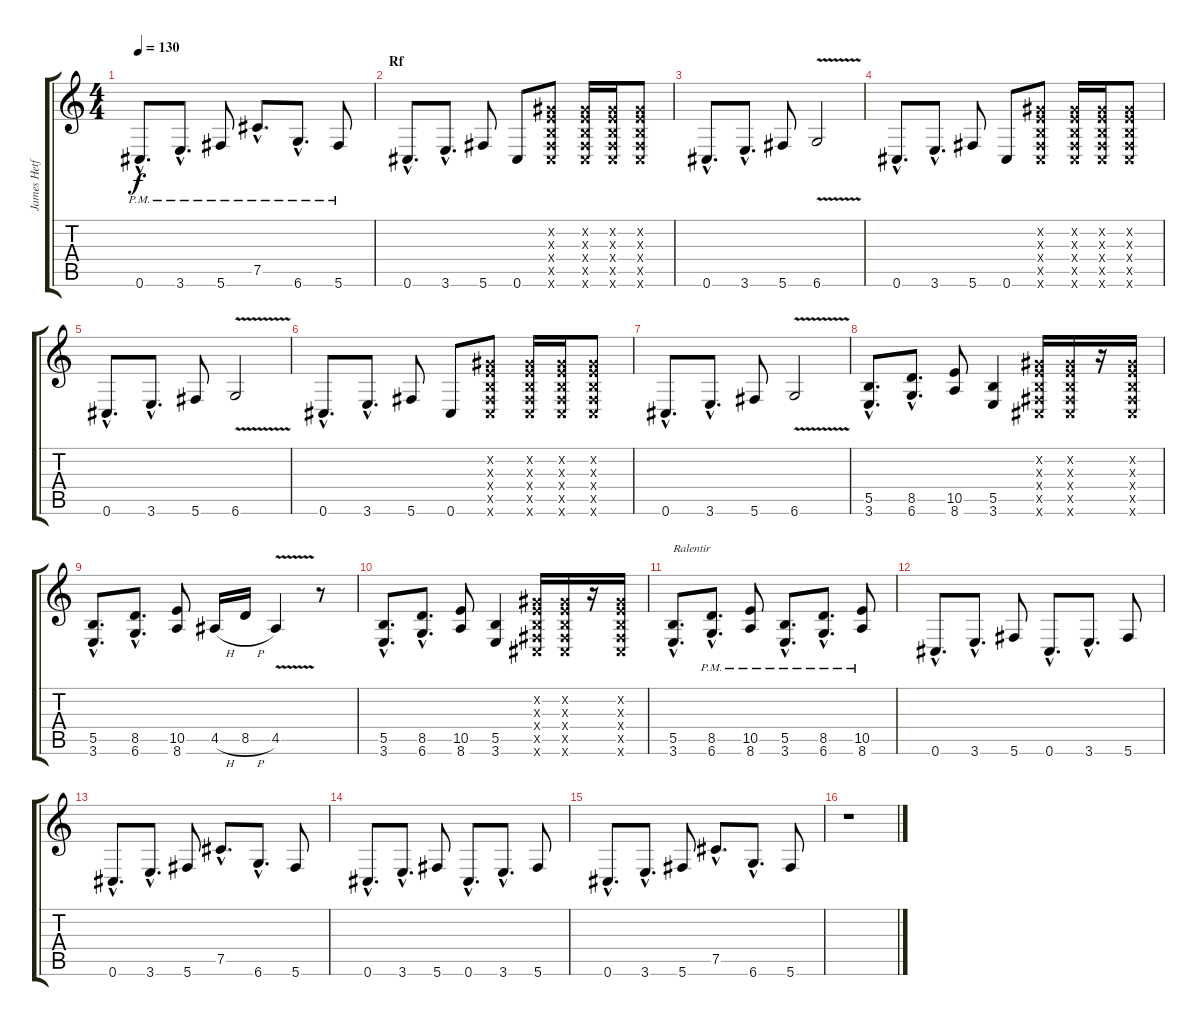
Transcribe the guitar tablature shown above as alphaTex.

\track ("James Hetfield" "James Hetf") {instrument distortionguitar}
\staff {score tabs}
\tuning (Db4 Ab3 E3 B2 Gb2 Db2) {hide}
\ts (4 4)
\tempo 130
\clef g2
\ks c
0.6{hac pm}.8{d dy f} 3.6{hac pm}.8{d} 5.6{pm}.8 7.5{hac pm}.8{d} 6.6{hac pm}.8{d} 5.6{pm}.8 |
\section ("" "Rf")
0.6{hac}.8{d} 3.6{hac}.8{d} 5.6.8 0.6.8 (0.2{x} 0.3{x} 0.4{x} 0.5{x} 0.6{x}).8 (0.2{x} 0.3{x} 0.4{x} 0.5{x} 0.6{x}).16 (0.2{x} 0.3{x} 0.4{x} 0.5{x} 0.6{x}).16 (0.2{x} 0.3{x} 0.4{x} 0.5{x} 0.6{x}).8 |
0.6{hac}.8{d} 3.6{hac}.8{d} 5.6.8 6.6{v}.2 |
0.6{hac}.8{d} 3.6{hac}.8{d} 5.6.8 0.6.8 (0.2{x} 0.3{x} 0.4{x} 0.5{x} 0.6{x}).8 (0.2{x} 0.3{x} 0.4{x} 0.5{x} 0.6{x}).16 (0.2{x} 0.3{x} 0.4{x} 0.5{x} 0.6{x}).16 (0.2{x} 0.3{x} 0.4{x} 0.5{x} 0.6{x}).8 |
0.6{hac}.8{d} 3.6{hac}.8{d} 5.6.8 6.6{v}.2 |
0.6{hac}.8{d} 3.6{hac}.8{d} 5.6.8 0.6.8 (0.2{x} 0.3{x} 0.4{x} 0.5{x} 0.6{x}).8 (0.2{x} 0.3{x} 0.4{x} 0.5{x} 0.6{x}).16 (0.2{x} 0.3{x} 0.4{x} 0.5{x} 0.6{x}).16 (0.2{x} 0.3{x} 0.4{x} 0.5{x} 0.6{x}).8 |
0.6{hac}.8{d} 3.6{hac}.8{d} 5.6.8 6.6{v}.2 |
(5.5{hac} 3.6{hac}).8{d} (8.5{hac} 6.6{hac}).8{d} (10.5 8.6).8 (5.5 3.6).4 (0.2{x} 0.3{x} 0.4{x} 0.5{x} 0.6{x}).16 (0.2{x} 0.3{x} 0.4{x} 0.5{x} 0.6{x}).16 r.16 (0.2{x} 0.3{x} 0.4{x} 0.5{x} 0.6{x}).16 |
(5.5{hac} 3.6{hac}).8{d} (8.5{hac} 6.6{hac}).8{d} (10.5 8.6).8 4.5{h}.16 8.5{h}.16 4.5{v}.4 r.8 |
(5.5{hac} 3.6{hac}).8{d} (8.5{hac} 6.6{hac}).8{d} (10.5 8.6).8 (5.5 3.6).4 (0.2{x} 0.3{x} 0.4{x} 0.5{x} 0.6{x}).16 (0.2{x} 0.3{x} 0.4{x} 0.5{x} 0.6{x}).16 r.16 (0.2{x} 0.3{x} 0.4{x} 0.5{x} 0.6{x}).16 |
(5.5{hac} 3.6{hac}).8{d txt "Ralentir"} (8.5{hac pm} 6.6{hac}).8{d} (10.5{pm} 8.6).8 (5.5{hac pm} 3.6{hac}).8{d} (8.5{hac pm} 6.6{hac}).8{d} (10.5{pm} 8.6).8 |
0.6{hac}.8{d} 3.6{hac}.8{d} 5.6.8 0.6{hac}.8{d} 3.6{hac}.8{d} 5.6.8 |
0.6{hac}.8{d} 3.6{hac}.8{d} 5.6.8 7.5{hac}.8{d} 6.6{hac}.8{d} 5.6.8 |
0.6{hac}.8{d} 3.6{hac}.8{d} 5.6.8 0.6{hac}.8{d} 3.6{hac}.8{d} 5.6.8 |
0.6{hac}.8{d} 3.6{hac}.8{d} 5.6.8 7.5{hac}.8{d} 6.6{hac}.8{d} 5.6.8 |
r.1
